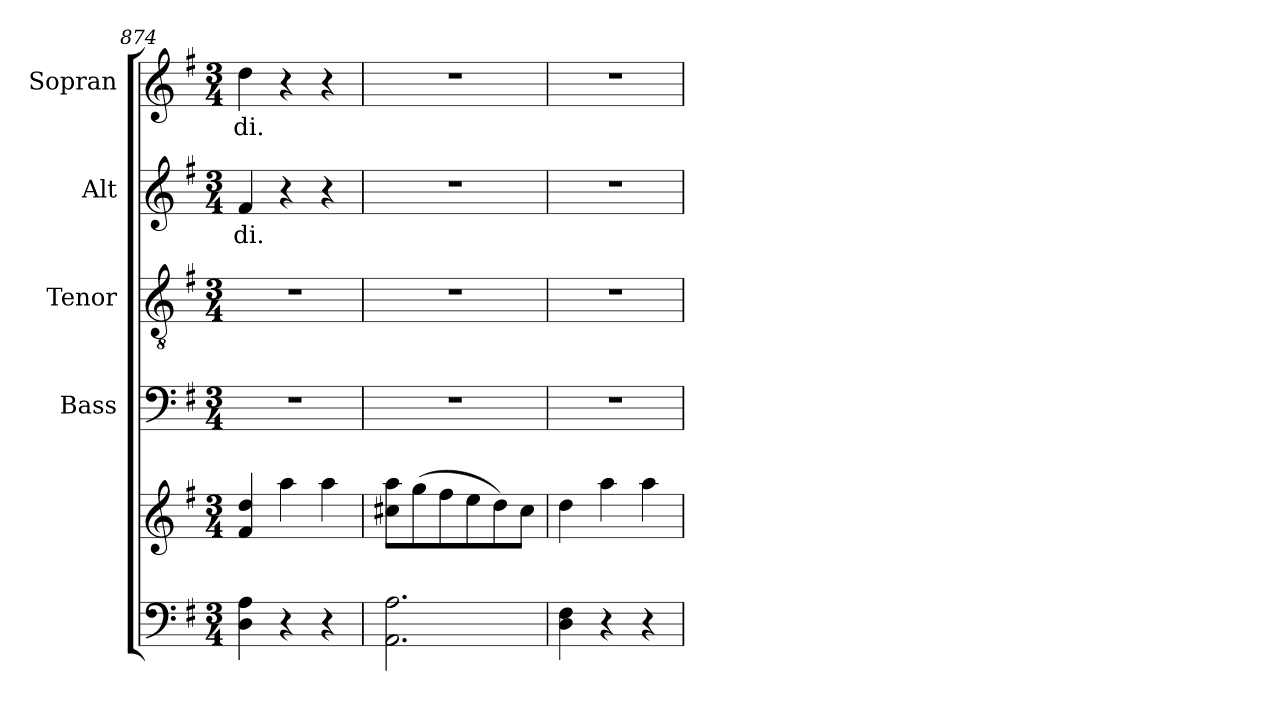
**kern	**kern	**kern	**kern	**kern	**text	**kern	**text
*part5	*part5	*part4	*part3	*part2	*part2	*part1	*part1
*staff6	*staff5	*staff4	*staff3	*staff2	*staff2	*staff1	*staff1
*	*	*I"Bass	*I"Tenor	*I"Alt	*	*I"Sopran	*
*	*	*I'B.	*I'T.	*I'A.	*	*I'S.	*
*clefF4	*clefG2	*clefF4	*clefGv2	*clefG2	*	*clefG2	*
*k[f#]	*k[f#]	*k[f#]	*k[f#]	*k[f#]	*	*k[f#]	*
*G:	*G:	*G:	*G:	*G:	*	*G:	*
*M3/4	*M3/4	*M3/4	*M3/4	*M3/4	*	*M3/4	*
=874	=874	=874	=874	=874	=874	=874	=874
!	!	!	!	!	!LO:LY:b	!	!LO:LY:b
4D\ 4A\	4f#/ 4dd/	2.r	2.r	4f#/	-di.	4dd\	-di.
4r	4aa\	.	.	4r	.	4r	.
4r	4aa\	.	.	4r	.	4r	.
=875	=875	=875	=875	=875	=875	=875	=875
2.AA\ 2.A\	8cc#X\ 8aa\L	2.r	2.r	2.r	.	2.r	.
.	(>8gg\	.	.	.	.	.	.
.	8ff#\	.	.	.	.	.	.
.	8ee\	.	.	.	.	.	.
.	8dd\)	.	.	.	.	.	.
.	8cc#\J	.	.	.	.	.	.
=876	=876	=876	=876	=876	=876	=876	=876
4D\ 4F#\	4dd\	2.r	2.r	2.r	.	2.r	.
4r	4aa\	.	.	.	.	.	.
4r	4aa\	.	.	.	.	.	.
=	=	=	=	=	=	=	=
*-	*-	*-	*-	*-	*-	*-	*-
